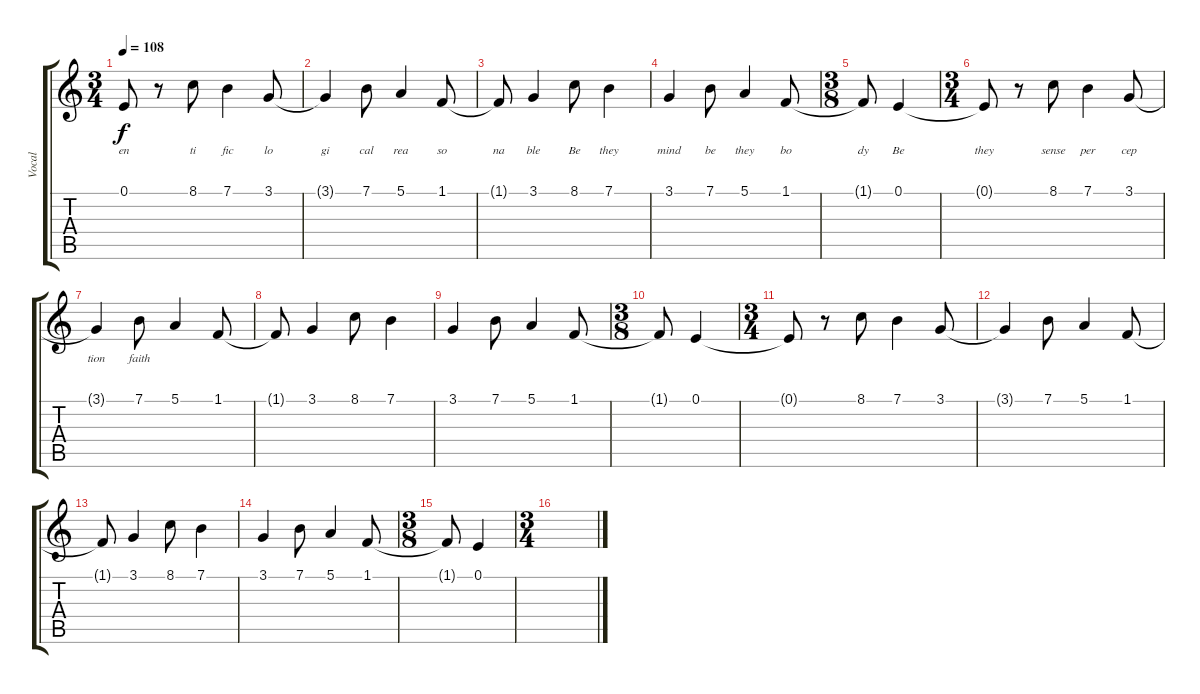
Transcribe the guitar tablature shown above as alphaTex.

\track ("Vocal" "Vocal") {instrument acousticgrandpiano}
\staff {score tabs}
\tuning (E4 B3 G3 D3 A2 E2) {hide}
\ts (3 4)
\tempo 108
\clef g2
\ks c
0.1{t}.8{lyrics (0 "en") lyrics (1 "") lyrics (2 "") lyrics (3 "") lyrics (4 "") dy f} r.8 8.1.8{lyrics (0 "ti") lyrics (1 "") lyrics (2 "") lyrics (3 "") lyrics (4 "")} 7.1.4{lyrics (0 "fic") lyrics (1 "") lyrics (2 "") lyrics (3 "") lyrics (4 "")} 3.1.8{lyrics (0 "lo") lyrics (1 "") lyrics (2 "") lyrics (3 "") lyrics (4 "")} |
3.1{t}.4{lyrics (0 "gi") lyrics (1 "") lyrics (2 "") lyrics (3 "") lyrics (4 "")} 7.1.8{lyrics (0 "cal") lyrics (1 "") lyrics (2 "") lyrics (3 "") lyrics (4 "")} 5.1.4{lyrics (0 "rea") lyrics (1 "") lyrics (2 "") lyrics (3 "") lyrics (4 "")} 1.1.8{lyrics (0 "so") lyrics (1 "") lyrics (2 "") lyrics (3 "") lyrics (4 "")} |
1.1{t}.8{lyrics (0 "na") lyrics (1 "") lyrics (2 "") lyrics (3 "") lyrics (4 "")} 3.1.4{lyrics (0 "ble") lyrics (1 "") lyrics (2 "") lyrics (3 "") lyrics (4 "")} 8.1.8{lyrics (0 "Be") lyrics (1 "") lyrics (2 "") lyrics (3 "") lyrics (4 "")} 7.1.4{lyrics (0 "they") lyrics (1 "") lyrics (2 "") lyrics (3 "") lyrics (4 "")} |
3.1.4{lyrics (0 "mind") lyrics (1 "") lyrics (2 "") lyrics (3 "") lyrics (4 "")} 7.1.8{lyrics (0 "be") lyrics (1 "") lyrics (2 "") lyrics (3 "") lyrics (4 "")} 5.1.4{lyrics (0 "they") lyrics (1 "") lyrics (2 "") lyrics (3 "") lyrics (4 "")} 1.1.8{lyrics (0 "bo") lyrics (1 "") lyrics (2 "") lyrics (3 "") lyrics (4 "")} |
\ts (3 8)
1.1{t}.8{lyrics (0 "dy") lyrics (1 "") lyrics (2 "") lyrics (3 "") lyrics (4 "")} 0.1.4{lyrics (0 "Be") lyrics (1 "") lyrics (2 "") lyrics (3 "") lyrics (4 "")} |
\ts (3 4)
0.1{t}.8{lyrics (0 "they") lyrics (1 "") lyrics (2 "") lyrics (3 "") lyrics (4 "")} r.8 8.1.8{lyrics (0 "sense") lyrics (1 "") lyrics (2 "") lyrics (3 "") lyrics (4 "")} 7.1.4{lyrics (0 "per") lyrics (1 "") lyrics (2 "") lyrics (3 "") lyrics (4 "")} 3.1.8{lyrics (0 "cep") lyrics (1 "") lyrics (2 "") lyrics (3 "") lyrics (4 "")} |
3.1{t}.4{lyrics (0 "tion") lyrics (1 "") lyrics (2 "") lyrics (3 "") lyrics (4 "")} 7.1.8{lyrics (0 "faith") lyrics (1 "") lyrics (2 "") lyrics (3 "") lyrics (4 "")} 5.1.4 1.1.8 |
1.1{t}.8 3.1.4 8.1.8 7.1.4 |
3.1.4 7.1.8 5.1.4 1.1.8 |
\ts (3 8)
1.1{t}.8 0.1.4 |
\ts (3 4)
0.1{t}.8 r.8 8.1.8 7.1.4 3.1.8 |
3.1{t}.4 7.1.8 5.1.4 1.1.8 |
1.1{t}.8 3.1.4 8.1.8 7.1.4 |
3.1.4 7.1.8 5.1.4 1.1.8 |
\ts (3 8)
1.1{t}.8 0.1.4 |
\ts (3 4)
